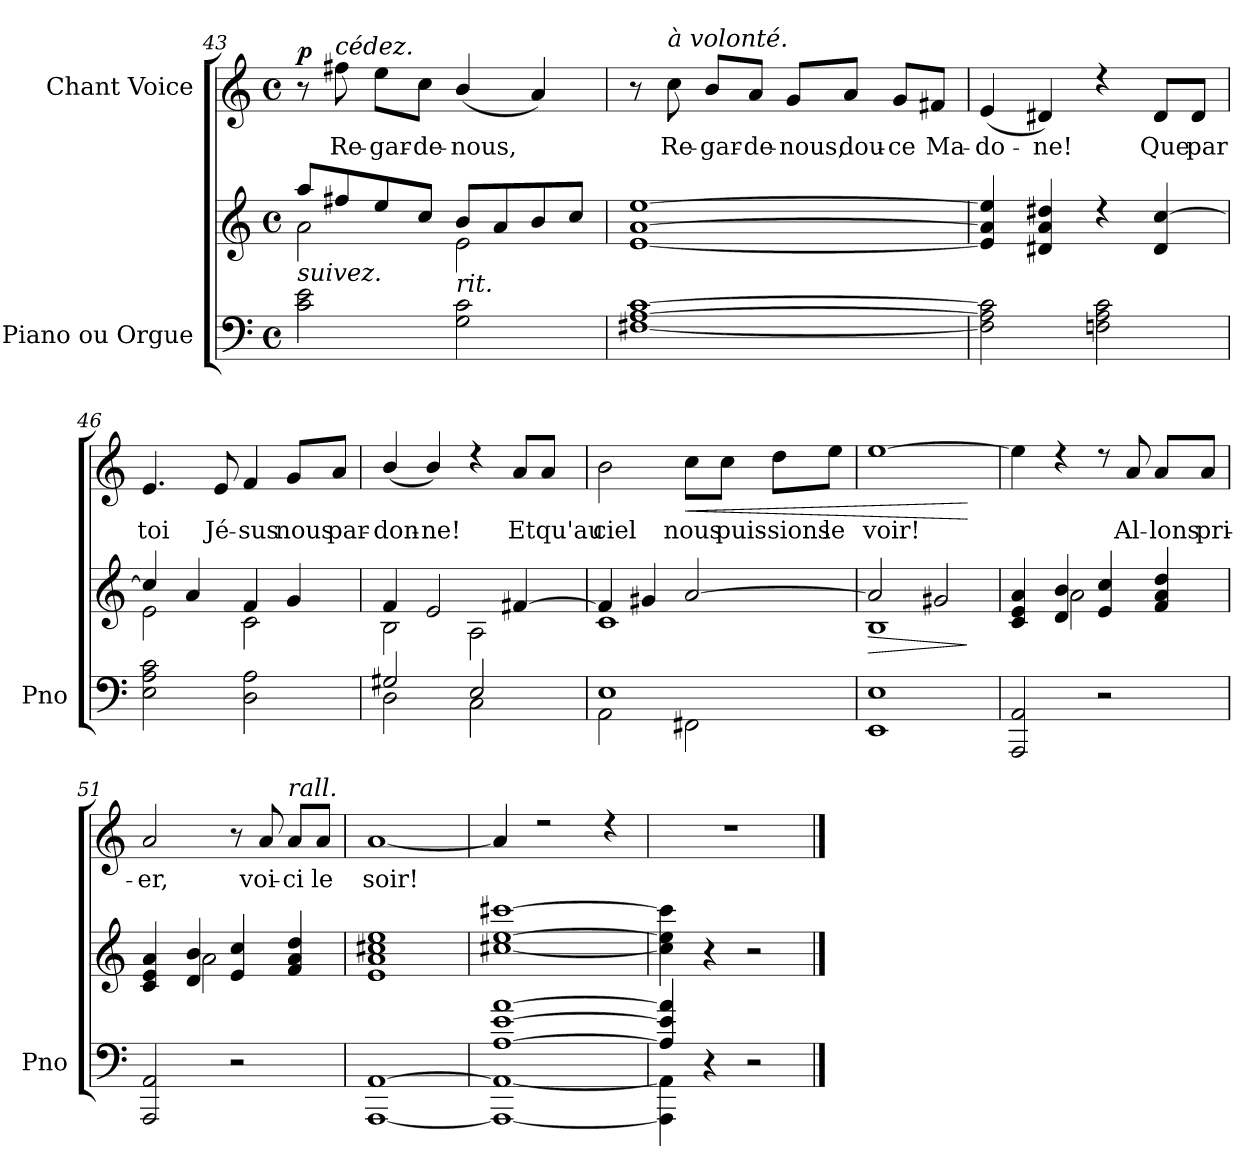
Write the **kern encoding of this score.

**kern	**kern	**dynam	**kern	**text	**dynam
*part2	*part2	*part2	*part1	*part1	*part1
*staff3	*staff2	*staff2/3	*staff1	*staff1	*staff1
*I"Piano   ou Orgue	*	*	*I"Chant Voice	*	*
*I'Pno	*	*	*	*	*
!!LO:LB:g=z
*clefF4	*clefG2	*	*clefG2	*	*
*k[]	*k[]	*	*k[]	*	*
*M4/4	*M4/4	*	*M4/4	*	*
*met(c)	*met(c)	*	*met(c)	*	*
*MM62	*MM62	*	*MM62	*	*
=43	=43	=43	=43	=43	=43
*	*^	*	*	*	*
!LO:TX:a:i:t=suivez.	!	!	!	!	!	!
!	!	!	!	!	!	!LO:DY:a
*	*	*	*	*^	*	*
2c\ 2e\	8aa/L	2a\	.	8r	2ryy	.	p
!	!	!	!	!LO:TX:a:i:t=cédez.	!	!	!
!	!	!	!	!	!	!LO:LY:b	!
.	8ff#X/	.	.	8ff#X\	.	Re-	.
!	!	!	!	!	!	!LO:LY:b	!
.	8ee/	.	.	8ee\L	.	-gar-	.
!	!	!	!	!	!	!LO:LY:b	!
.	8cc/J	.	.	8cc\J	.	-de-	.
!LO:TX:a:i:t=rit.	!	!	!	!	!	!	!
!	!	!	!	!	!	!LO:LY:b	!
2G\ 2c\	8b/L	2e\	.	(<4b/	8ryy	-nous,	.
*	*	*	*	*MM61	*	*	*
.	8a/	.	.	.	4.ryy	.	.
.	8b/	.	.	4a/)	.	.	.
.	8cc/J	.	.	.	.	.	.
*	*	*	*	*v	*v	*	*
=44	=44	=44	=44	=44	=44	=44
*	*	*	*	*MM60	*	*
[1F#X [1A [1c	[1a [1ee	[1e	.	8r	.	.
!	!	!	!	!LO:TX:a:i:t=à volonté.	!	!
!	!	!	!	!	!LO:LY:b	!
.	.	.	.	8cc\	Re-	.
!	!	!	!	!	!LO:LY:b	!
.	.	.	.	8b/L	-gar-	.
!	!	!	!	!	!LO:LY:b	!
.	.	.	.	8a/J	-de-	.
!	!	!	!	!	!LO:LY:b	!
.	.	.	.	8g/L	-nous,	.
!	!	!	!	!	!LO:LY:b	!
.	.	.	.	8a/J	dou-	.
!	!	!	!	!	!LO:LY:b	!
.	.	.	.	8g/L	-ce	.
!	!	!	!	!	!LO:LY:b	!
.	.	.	.	8f#X/J	Ma-	.
*	*v	*v	*	*	*	*
=45	=45	=45	=45	=45	=45
!	!	!	!	!LO:LY:b	!
2F#\] 2A\] 2c\]	4e/] 4a/] 4ee/]	.	(<4e/	-do-	.
!	!	!	!	!LO:LY:b	!
.	4d#X/ 4a/ 4dd#X/	.	4d#X/)	-ne!	.
2Fn\ 2A\ 2c\	4rdd	.	4rdd	.	.
!	!	!	!	!LO:LY:b	!
.	4d#/ [4cc/	.	8d#/L	Que	.
!	!	!	!	!LO:LY:b	!
.	.	.	8d#/J	par	.
!!LO:LB:g=z
=46	=46	=46	=46	=46	=46
*	*^	*	*	*	*
!	!	!	!	!	!LO:LY:b	!
2E\ 2A\ 2c\	4cc/]	2e\	.	4.e/	toi	.
.	4a/	.	.	.	.	.
!	!	!	!	!	!LO:LY:b	!
.	.	.	.	8e/	Jé-	.
!	!	!	!	!	!LO:LY:b	!
2D\ 2A\	4f/	2c\	.	4f/	-sus	.
!	!	!	!	!	!LO:LY:b	!
.	4g/	.	.	8g/L	nous	.
!	!	!	!	!	!LO:LY:b	!
.	.	.	.	8a/J	par-	.
=47	=47	=47	=47	=47	=47	=47
*^	*	*	*	*	*	*
!	!	!	!	!	!	!LO:LY:b	!
2G#X/	2D\	4f/	2B\	.	(<4b/	-don-	.
!	!	!	!	!	!	!LO:LY:b	!
.	.	2e/	.	.	4b/)	-ne!	.
2E/	2C\	.	2A\	.	4rdd	.	.
!	!	!	!	!	!	!LO:LY:b	!
.	.	[4f#X/	.	.	8a/L	Et	.
!	!	!	!	!	!	!LO:LY:b	!
.	.	.	.	.	8a/J	qu'au	.
=48	=48	=48	=48	=48	=48	=48	=48
!	!	!	!	!	!	!LO:LY:b	!
1E	2AA\	4f#/]	1c	.	2b\	ciel	.
.	.	4g#X/	.	.	.	.	.
!	!	!	!	!	!	!LO:LY:b	!LO:HP:b
.	2FF#X\	[2a/	.	.	8cc\L	nous	<
!	!	!	!	!	!	!LO:LY:b	!
.	.	.	.	.	8cc\J	puis-	.
!	!	!	!	!	!	!LO:LY:b	!
.	.	.	.	.	8dd\L	-sions	.
!	!	!	!	!	!	!LO:LY:b	!
.	.	.	.	.	8ee\J	le	.
=49	=49	=49	=49	=49	=49	=49	=49
!	!	!	!	!LO:HP:b	!	!LO:LY:b	!
1E	1EE	2a/]	1B	>	[1ee	voir!	.
.	.	2g#X/	.	.	.	.	.
*v	*v	*	*	*	*	*	*
*	*v	*v	*	*	*	*
.	.	]	.	.	[
!!LO:LB:g=z
=50	=50	=50	=50	=50	=50
*	*^	*	*	*	*
2AAA/ 2AA/	4c/ 4e/ 4a/	4ryy	.	4ee\]	.	.
.	4d/ 4b/	2a\	.	4rdd	.	.
*	*	*	*	*MM58	*	*
2r	4e/ 4cc/	.	.	8rdd	.	.
!	!	!	!	!	!LO:LY:b	!LO:DY:a
!	!	!	!	!	!	!LO:DY:n=1:a
.	.	.	.	8a/	Al-	p other-dynamics
!	!	!	!	!	!LO:LY:b	!
.	4f/ 4a/ 4dd/	4ryy	.	8a/L	-lons	.
!	!	!	!	!	!LO:LY:b	!
.	.	.	.	8a/J	pri-	.
=51	=51	=51	=51	=51	=51	=51
!	!	!	!	!	!LO:LY:b	!
2AAA/ 2AA/	4c/ 4e/ 4a/	4ryy	.	2a/	-er,	.
.	4d/ 4b/	2a\	.	.	.	.
2r	4e/ 4cc/	.	.	8r	.	.
*	*	*	*	*MM56	*	*
!	!	!	!	!	!LO:LY:b	!
.	.	.	.	8a/	voi-	.
!	!	!	!	!LO:TX:a:i:t=rall.	!	!
!	!	!	!	!	!LO:LY:b	!
.	4f/ 4a/ 4dd/	4ryy	.	8a/L	-ci	.
*	*	*	*	*MM54	*	*
!	!	!	!	!	!LO:LY:b	!
.	.	.	.	8a/J	le	.
=52	=52	=52	=52	=52	=52	=52
*^	*	*	*	*	*	*
!	!	!	!	!	!	!LO:LY:b	!
[1AA	[1AAA	1a 1cc#X 1ee	1e	.	[1a	soir!	.
*	*	*v	*v	*	*	*	*
=53	=53	=53	=53	=53	=53	=53
[1A [1e [1a	1AAA_ 1AA_	[1cc#X [1ee [1ccc#X	.	4a/]	.	.
.	.	.	.	2rdd	.	.
.	.	.	.	4rdd	.	.
=54	=54	=54	=54	=54	=54	=54
4A/] 4e/] 4a/]	4AAA\] 4AA\]	4cc#\] 4ee\] 4ccc#\]	.	1r	.	.
4r	2.ryy	4r	.	.	.	.
2r	.	2r	.	.	.	.
*v	*v	*	*	*	*	*
==	==	==	==	==	==
*-	*-	*-	*-	*-	*-
